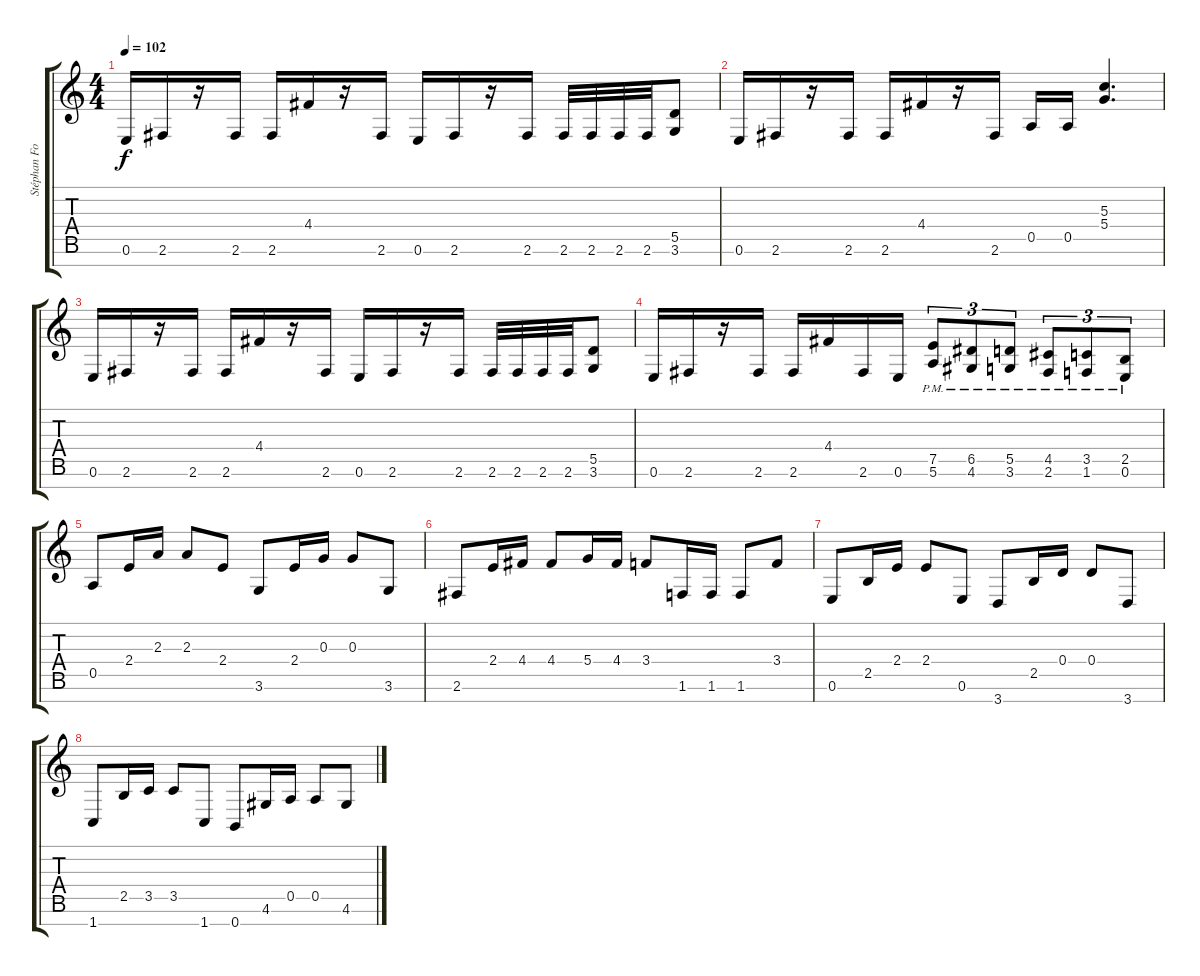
\track ("Stéphan Forté" "Stéphan Fo") {instrument distortionguitar}
\staff {score tabs}
\tuning (E4 B3 G3 D3 A2 E2 B1) {hide}
\ts (4 4)
\tempo 102
\clef g2
\ks c
0.6.16{dy f} 2.6.16 r.16 2.6.16 2.6.16 4.4.16 r.16 2.6.16 0.6.16 2.6.16 r.16 2.6.16 2.6.32 2.6.32 2.6.32 2.6.32 (5.5 3.6).8 |
0.6.16 2.6.16 r.16 2.6.16 2.6.16 4.4.16 r.16 2.6.16 0.5.16 0.5.16 (5.3 5.4).4{d} |
0.6.16 2.6.16 r.16 2.6.16 2.6.16 4.4.16 r.16 2.6.16 0.6.16 2.6.16 r.16 2.6.16 2.6.32 2.6.32 2.6.32 2.6.32 (5.5 3.6).8 |
0.6.16 2.6.16 r.16 2.6.16 2.6.16 4.4.16 2.6.16 0.6.16 (7.5{pm} 5.6{pm}).8{tu (3 2)} (6.5{pm} 4.6{pm}).8{tu (3 2)} (5.5{pm} 3.6{pm}).8{tu (3 2)} (4.5{pm} 2.6{pm}).8{tu (3 2)} (3.5{pm} 1.6{pm}).8{tu (3 2)} (2.5{pm} 0.6{pm}).8{tu (3 2)} |
0.5.8 2.4.16 2.3.16 2.3.8 2.4.8 3.6.8 2.4.16 0.3.16 0.3.8 3.6.8 |
2.6.8 2.4.16 4.4.16 4.4.8 5.4.16 4.4.16 3.4.8 1.6.16 1.6.16 1.6.8 3.4.8 |
0.6.8 2.5.16 2.4.16 2.4.8 0.6.8 3.7.8 2.5.16 0.4.16 0.4.8 3.7.8 |
1.7.8 2.5.16 3.5.16 3.5.8 1.7.8 0.7.8 4.6.16 0.5.16 0.5.8 4.6.8
